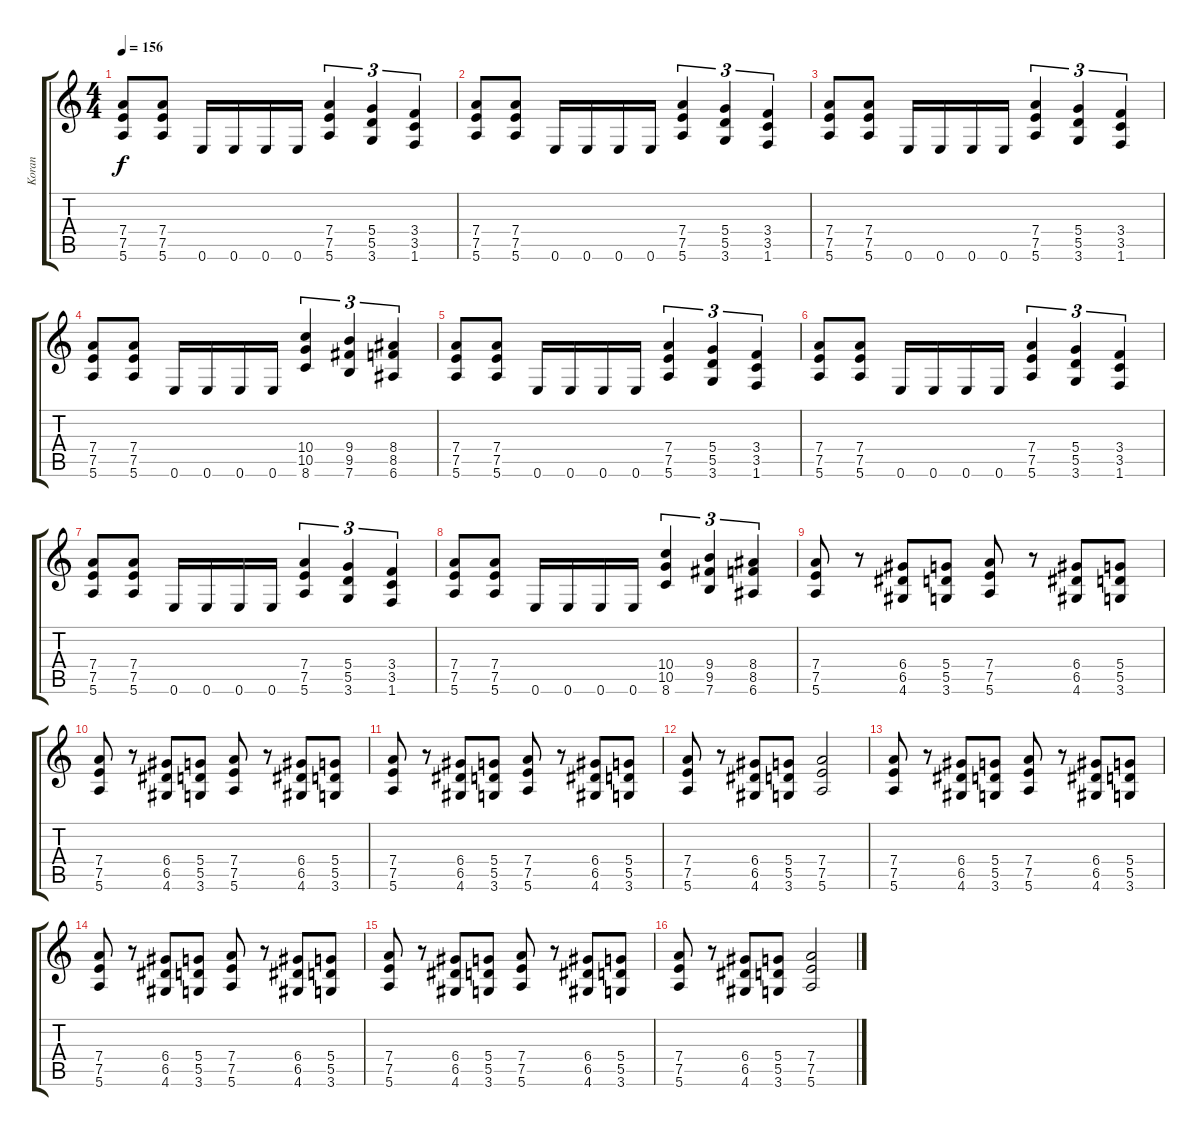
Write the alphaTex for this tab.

\track ("Koran" "Koran") {instrument distortionguitar}
\staff {score tabs}
\tuning (E4 B3 G3 D3 A2 E2) {hide}
\ts (4 4)
\tempo 156
\clef g2
\ks c
(7.4 7.5 5.6).8{dy f} (7.4 7.5 5.6).8 0.6.16 0.6.16 0.6.16 0.6.16 (7.4 7.5 5.6).4{tu (3 2)} (5.4 5.5 3.6).4{tu (3 2)} (3.4 3.5 1.6).4{tu (3 2)} |
(7.4 7.5 5.6).8 (7.4 7.5 5.6).8 0.6.16 0.6.16 0.6.16 0.6.16 (7.4 7.5 5.6).4{tu (3 2)} (5.4 5.5 3.6).4{tu (3 2)} (3.4 3.5 1.6).4{tu (3 2)} |
(7.4 7.5 5.6).8 (7.4 7.5 5.6).8 0.6.16 0.6.16 0.6.16 0.6.16 (7.4 7.5 5.6).4{tu (3 2)} (5.4 5.5 3.6).4{tu (3 2)} (3.4 3.5 1.6).4{tu (3 2)} |
(7.4 7.5 5.6).8 (7.4 7.5 5.6).8 0.6.16 0.6.16 0.6.16 0.6.16 (10.4 10.5 8.6).4{tu (3 2)} (9.4 9.5 7.6).4{tu (3 2)} (8.4 8.5 6.6).4{tu (3 2)} |
(7.4 7.5 5.6).8 (7.4 7.5 5.6).8 0.6.16 0.6.16 0.6.16 0.6.16 (7.4 7.5 5.6).4{tu (3 2)} (5.4 5.5 3.6).4{tu (3 2)} (3.4 3.5 1.6).4{tu (3 2)} |
(7.4 7.5 5.6).8 (7.4 7.5 5.6).8 0.6.16 0.6.16 0.6.16 0.6.16 (7.4 7.5 5.6).4{tu (3 2)} (5.4 5.5 3.6).4{tu (3 2)} (3.4 3.5 1.6).4{tu (3 2)} |
(7.4 7.5 5.6).8 (7.4 7.5 5.6).8 0.6.16 0.6.16 0.6.16 0.6.16 (7.4 7.5 5.6).4{tu (3 2)} (5.4 5.5 3.6).4{tu (3 2)} (3.4 3.5 1.6).4{tu (3 2)} |
(7.4 7.5 5.6).8 (7.4 7.5 5.6).8 0.6.16 0.6.16 0.6.16 0.6.16 (10.4 10.5 8.6).4{tu (3 2)} (9.4 9.5 7.6).4{tu (3 2)} (8.4 8.5 6.6).4{tu (3 2)} |
(7.4 7.5 5.6).8 r.8 (6.4 6.5 4.6).8 (5.4 5.5 3.6).8 (7.4 7.5 5.6).8 r.8 (6.4 6.5 4.6).8 (5.4 5.5 3.6).8 |
(7.4 7.5 5.6).8 r.8 (6.4 6.5 4.6).8 (5.4 5.5 3.6).8 (7.4 7.5 5.6).8 r.8 (6.4 6.5 4.6).8 (5.4 5.5 3.6).8 |
(7.4 7.5 5.6).8 r.8 (6.4 6.5 4.6).8 (5.4 5.5 3.6).8 (7.4 7.5 5.6).8 r.8 (6.4 6.5 4.6).8 (5.4 5.5 3.6).8 |
(7.4 7.5 5.6).8 r.8 (6.4 6.5 4.6).8 (5.4 5.5 3.6).8 (7.4 7.5 5.6).2 |
(7.4 7.5 5.6).8 r.8 (6.4 6.5 4.6).8 (5.4 5.5 3.6).8 (7.4 7.5 5.6).8 r.8 (6.4 6.5 4.6).8 (5.4 5.5 3.6).8 |
(7.4 7.5 5.6).8 r.8 (6.4 6.5 4.6).8 (5.4 5.5 3.6).8 (7.4 7.5 5.6).8 r.8 (6.4 6.5 4.6).8 (5.4 5.5 3.6).8 |
(7.4 7.5 5.6).8 r.8 (6.4 6.5 4.6).8 (5.4 5.5 3.6).8 (7.4 7.5 5.6).8 r.8 (6.4 6.5 4.6).8 (5.4 5.5 3.6).8 |
(7.4 7.5 5.6).8 r.8 (6.4 6.5 4.6).8 (5.4 5.5 3.6).8 (7.4 7.5 5.6).2
